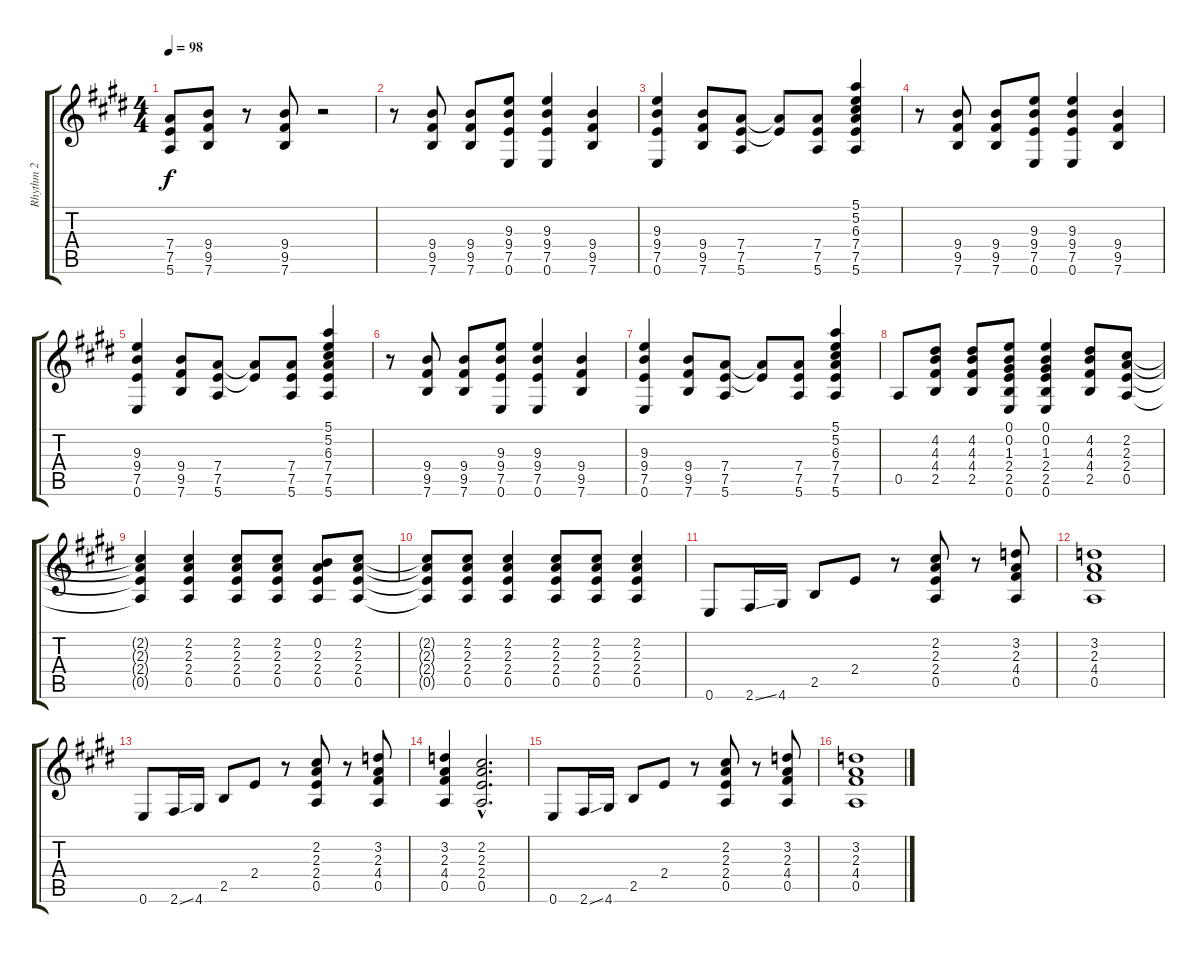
\track ("Rhythm 2" "Rhythm 2") {instrument acousticguitarnylon}
\staff {score tabs}
\tuning (E4 B3 G3 D3 A2 E2) {hide}
\ts (4 4)
\tempo 98
\clef g2
\ks e
(7.4 7.5 5.6).8{dy f} (9.4 9.5 7.6).8 r.8 (9.4 9.5 7.6).8 r.2 |
r.8 (9.4 9.5 7.6).8 (9.4 9.5 7.6).8 (9.3 9.4 7.5 0.6).8 (9.3 9.4 7.5 0.6).4 (9.4 9.5 7.6).4 |
(9.3 9.4 7.5 0.6).4 (9.4 9.5 7.6).8 (7.4 7.5 5.6).8 (7.4{t} 7.5{t}).8 (7.4 7.5 5.6).8 (5.1 5.2 6.3 7.4 7.5 5.6).4 |
r.8 (9.4 9.5 7.6).8 (9.4 9.5 7.6).8 (9.3 9.4 7.5 0.6).8 (9.3 9.4 7.5 0.6).4 (9.4 9.5 7.6).4 |
(9.3 9.4 7.5 0.6).4 (9.4 9.5 7.6).8 (7.4 7.5 5.6).8 (7.4{t} 7.5{t}).8 (7.4 7.5 5.6).8 (5.1 5.2 6.3 7.4 7.5 5.6).4 |
r.8 (9.4 9.5 7.6).8 (9.4 9.5 7.6).8 (9.3 9.4 7.5 0.6).8 (9.3 9.4 7.5 0.6).4 (9.4 9.5 7.6).4 |
(9.3 9.4 7.5 0.6).4 (9.4 9.5 7.6).8 (7.4 7.5 5.6).8 (7.4{t} 7.5{t}).8 (7.4 7.5 5.6).8 (5.1 5.2 6.3 7.4 7.5 5.6).4 |
0.5.8 (4.2 4.3 4.4 2.5).8 (4.2 4.3 4.4 2.5).8 (0.1 0.2 1.3 2.4 2.5 0.6).8 (0.1 0.2 1.3 2.4 2.5 0.6).4 (4.2 4.3 4.4 2.5).8 (2.2 2.3 2.4 0.5).8 |
(2.2{t} 2.3{t} 2.4{t} 0.5{t}).4 (2.2 2.3 2.4 0.5).4 (2.2 2.3 2.4 0.5).8 (2.2 2.3 2.4 0.5).8 (0.2 2.3 2.4 0.5).8 (2.2 2.3 2.4 0.5).8 |
(2.2{t} 2.3{t} 2.4{t} 0.5{t}).8 (2.2 2.3 2.4 0.5).8 (2.2 2.3 2.4 0.5).4 (2.2 2.3 2.4 0.5).8 (2.2 2.3 2.4 0.5).8 (2.2 2.3 2.4 0.5).4 |
0.6.8 2.6{ss}.16 4.6.16 2.5.8 2.4.8 r.8 (2.2 2.3 2.4 0.5).8 r.8 (3.2 2.3 4.4 0.5).8 |
(3.2 2.3 4.4 0.5).1 |
0.6.8 2.6{ss}.16 4.6.16 2.5.8 2.4.8 r.8 (2.2 2.3 2.4 0.5).8 r.8 (3.2 2.3 4.4 0.5).8 |
(3.2 2.3 4.4 0.5).4 (2.2{hac} 2.3{hac} 2.4{hac} 0.5{hac}).2{d} |
0.6.8 2.6{ss}.16 4.6.16 2.5.8 2.4.8 r.8 (2.2 2.3 2.4 0.5).8 r.8 (3.2 2.3 4.4 0.5).8 |
(3.2 2.3 4.4 0.5).1
